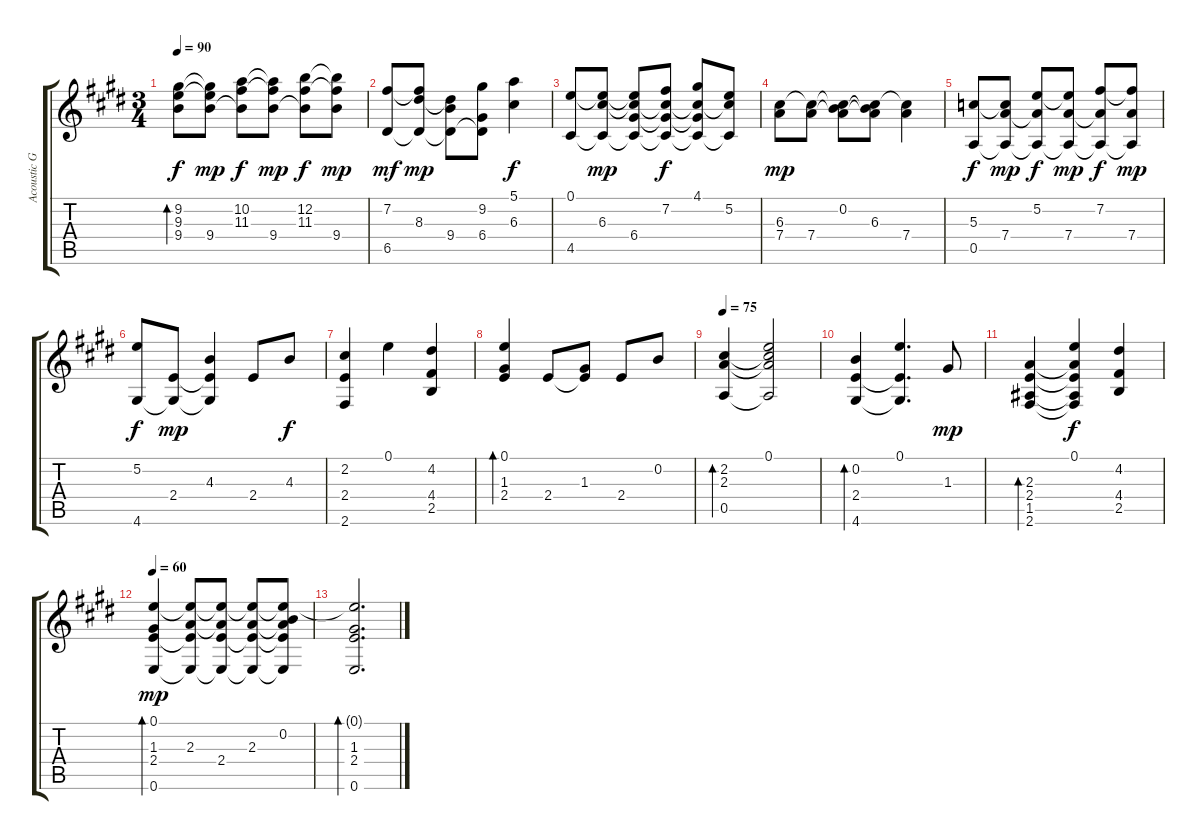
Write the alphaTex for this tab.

\track ("Acoustic Guitar" "Acoustic G") {instrument acousticguitarnylon}
\staff {score tabs}
\tuning (E4 B3 G3 D3 A2 E2) {hide}
\ts (3 4)
\tempo 90
\clef g2
\ks e
(9.2 9.3 9.4).8{bd 120 dy f} (9.2{t} 9.3{t} 9.4).8{dy mp} (10.2 11.3 9.4{t}).8{dy f} (10.2{t} 11.3{t} 9.4).8{dy mp} (12.2 11.3 9.4{t}).8{dy f} (12.2{t} 11.3{t} 9.4).8{dy mp} |
(7.2 6.5).8{dy mf} (7.2{t} 8.3 6.5{t}).8{dy mp} (8.3{t} 9.4 6.5{t}).8 (9.2 6.4 6.5{t}).8 (5.1 6.3).4{dy f} |
(0.1 4.5).8 (0.1{t} 6.3 4.5{t}).8{dy mp} (0.1{t} 6.3{t} 6.4 4.5{t}).8 (7.2 6.3{t} 6.4{t} 4.5{t}).8{dy f} (4.1 6.3{t} 6.4{t} 4.5{t}).8 (5.2 6.3{t} 4.5{t}).8 |
(6.3 7.4).8{dy mp} (6.3{t} 7.4).8 (0.2 6.3{t} 7.4{t}).8 (0.2{t} 6.3 7.4{t}).8 (6.3{t} 7.4).4 |
(5.3 0.5).8{dy f} (5.3{t} 7.4 0.5{t}).8{dy mp} (5.2 7.4{t} 0.5{t}).8{dy f} (5.2{t} 7.4 0.5{t}).8{dy mp} (7.2 7.4{t} 0.5{t}).8{dy f} (7.2{t} 7.4 0.5{t}).8{dy mp} |
(5.2 4.6).8{dy f} (2.4 4.6{t}).8{dy mp} (4.3 2.4{t} 4.6{t}).4 2.4.8 4.3.8{dy f} |
(2.2 2.4 2.6).4 0.1.4 (4.2 4.4 2.5).4 |
(0.1 1.3 2.4).4{bd 120} 2.4.8 (1.3 2.4{t}).8 2.4.8 0.2.8 |
\tempo 75
(2.2 2.3 0.5).4{bd 120} (0.1 2.2{t} 2.3{t} 0.5{t}).2 |
(0.2 2.4 4.6).4{bd 120} (0.1 2.4{t} 4.6{t}).4{d} 1.3.8{dy mp} |
(2.3 2.4 1.5 2.6).4{bd 120} (0.1 2.3{t} 2.4{t} 1.5{t} 2.6{t}).4{dy f} (4.2 4.4 2.5).4 |
\tempo 60
(0.1 1.3 2.4 0.6).4{bd 120 dy mp} (0.1{t} 2.3 2.4{t} 0.6{t}).8 (0.1{t} 2.3{t} 2.4 0.6{t}).8 (0.1{t} 2.3 2.4{t} 0.6{t}).8 (0.1{t} 0.2 2.3{t} 2.4{t} 0.6{t}).8 |
(0.1{t} 1.3 2.4 0.6).2{d bd 120}
